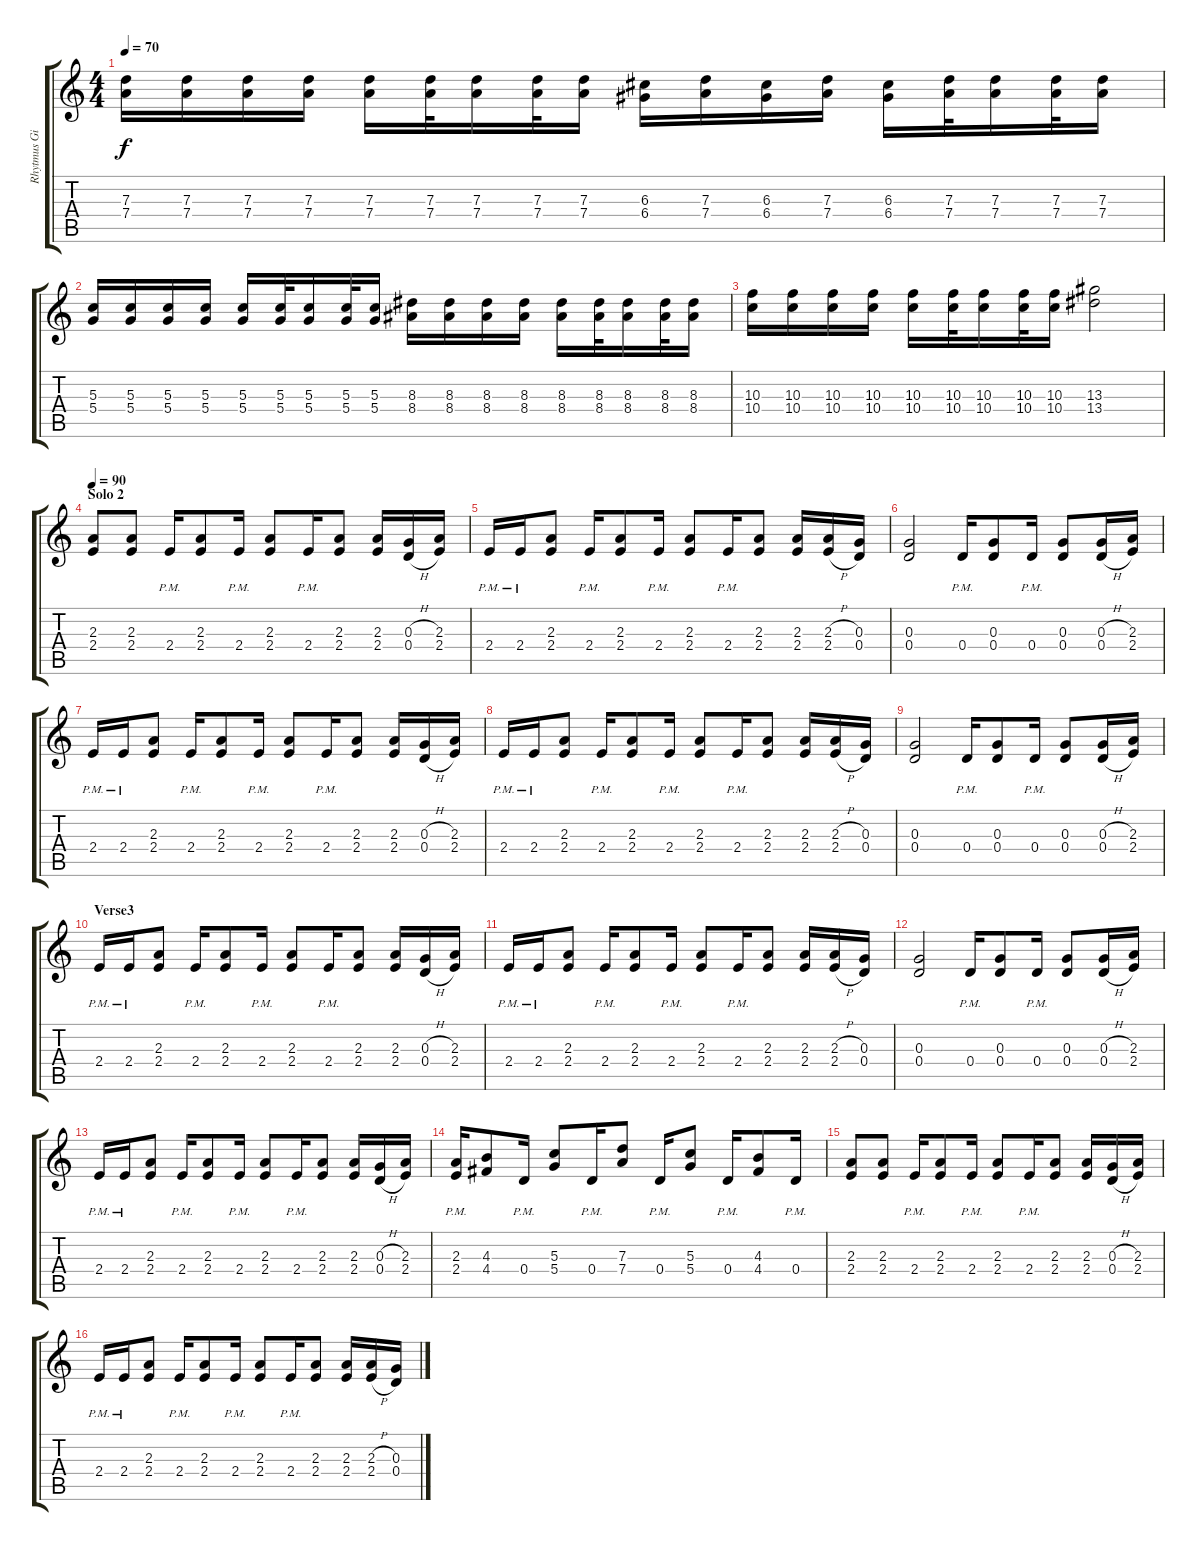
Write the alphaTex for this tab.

\track ("Rhytmus Gitarre" "Rhytmus Gi") {instrument distortionguitar}
\staff {score tabs}
\tuning (E4 B3 G3 D3 A2 E2) {hide}
\ts (4 4)
\tempo 70
\clef g2
\ks c
(7.3 7.4).16{dy f} (7.3 7.4).16 (7.3 7.4).16 (7.3 7.4).16 (7.3 7.4).16 (7.3 7.4).32 (7.3 7.4).16 (7.3 7.4).32 (7.3 7.4).16 (6.3 6.4).16 (7.3 7.4).16 (6.3 6.4).16 (7.3 7.4).16 (6.3 6.4).16 (7.3 7.4).32 (7.3 7.4).16 (7.3 7.4).32 (7.3 7.4).16 |
(5.3 5.4).16 (5.3 5.4).16 (5.3 5.4).16 (5.3 5.4).16 (5.3 5.4).16 (5.3 5.4).32 (5.3 5.4).16 (5.3 5.4).32 (5.3 5.4).16 (8.3 8.4).16 (8.3 8.4).16 (8.3 8.4).16 (8.3 8.4).16 (8.3 8.4).16 (8.3 8.4).32 (8.3 8.4).16 (8.3 8.4).32 (8.3 8.4).16 |
(10.3 10.4).16 (10.3 10.4).16 (10.3 10.4).16 (10.3 10.4).16 (10.3 10.4).16 (10.3 10.4).32 (10.3 10.4).16 (10.3 10.4).32 (10.3 10.4).16 (13.3 13.4).2 |
\section ("" "Solo 2")
\tempo 90
(2.3 2.4).8 (2.3 2.4).8 2.4{pm}.16 (2.3 2.4).8 2.4{pm}.16 (2.3 2.4).8 2.4{pm}.16 (2.3 2.4).8 (2.3 2.4).16 (0.3{h} 0.4{h}).16 (2.3 2.4).16 |
2.4{pm}.16 2.4{pm}.16 (2.3 2.4).8 2.4{pm}.16 (2.3 2.4).8 2.4{pm}.16 (2.3 2.4).8 2.4{pm}.16 (2.3 2.4).8 (2.3 2.4).16 (2.3{h} 2.4{h}).16 (0.3 0.4).16 |
(0.3 0.4).2 0.4{pm}.16 (0.3 0.4).8 0.4{pm}.16 (0.3 0.4).8 (0.3{h} 0.4{h}).16 (2.3 2.4).16 |
2.4{pm}.16 2.4{pm}.16 (2.3 2.4).8 2.4{pm}.16 (2.3 2.4).8 2.4{pm}.16 (2.3 2.4).8 2.4{pm}.16 (2.3 2.4).8 (2.3 2.4).16 (0.3{h} 0.4{h}).16 (2.3 2.4).16 |
2.4{pm}.16 2.4{pm}.16 (2.3 2.4).8 2.4{pm}.16 (2.3 2.4).8 2.4{pm}.16 (2.3 2.4).8 2.4{pm}.16 (2.3 2.4).8 (2.3 2.4).16 (2.3{h} 2.4{h}).16 (0.3 0.4).16 |
(0.3 0.4).2 0.4{pm}.16 (0.3 0.4).8 0.4{pm}.16 (0.3 0.4).8 (0.3{h} 0.4{h}).16 (2.3 2.4).16 |
\section ("" "Verse3")
2.4{pm}.16 2.4{pm}.16 (2.3 2.4).8 2.4{pm}.16 (2.3 2.4).8 2.4{pm}.16 (2.3 2.4).8 2.4{pm}.16 (2.3 2.4).8 (2.3 2.4).16 (0.3{h} 0.4{h}).16 (2.3 2.4).16 |
2.4{pm}.16 2.4{pm}.16 (2.3 2.4).8 2.4{pm}.16 (2.3 2.4).8 2.4{pm}.16 (2.3 2.4).8 2.4{pm}.16 (2.3 2.4).8 (2.3 2.4).16 (2.3{h} 2.4{h}).16 (0.3 0.4).16 |
(0.3 0.4).2 0.4{pm}.16 (0.3 0.4).8 0.4{pm}.16 (0.3 0.4).8 (0.3{h} 0.4{h}).16 (2.3 2.4).16 |
2.4{pm}.16 2.4{pm}.16 (2.3 2.4).8 2.4{pm}.16 (2.3 2.4).8 2.4{pm}.16 (2.3 2.4).8 2.4{pm}.16 (2.3 2.4).8 (2.3 2.4).16 (0.3{h} 0.4{h}).16 (2.3 2.4).16 |
(2.3{pm} 2.4{pm}).16 (4.3 4.4).8 0.4{pm}.16 (5.3 5.4).8 0.4{pm}.16 (7.3 7.4).8 0.4{pm}.16 (5.3 5.4).8 0.4{pm}.16 (4.3 4.4).8 0.4{pm}.16 |
(2.3 2.4).8 (2.3 2.4).8 2.4{pm}.16 (2.3 2.4).8 2.4{pm}.16 (2.3 2.4).8 2.4{pm}.16 (2.3 2.4).8 (2.3 2.4).16 (0.3{h} 0.4{h}).16 (2.3 2.4).16 |
2.4{pm}.16 2.4{pm}.16 (2.3 2.4).8 2.4{pm}.16 (2.3 2.4).8 2.4{pm}.16 (2.3 2.4).8 2.4{pm}.16 (2.3 2.4).8 (2.3 2.4).16 (2.3{h} 2.4{h}).16 (0.3 0.4).16
